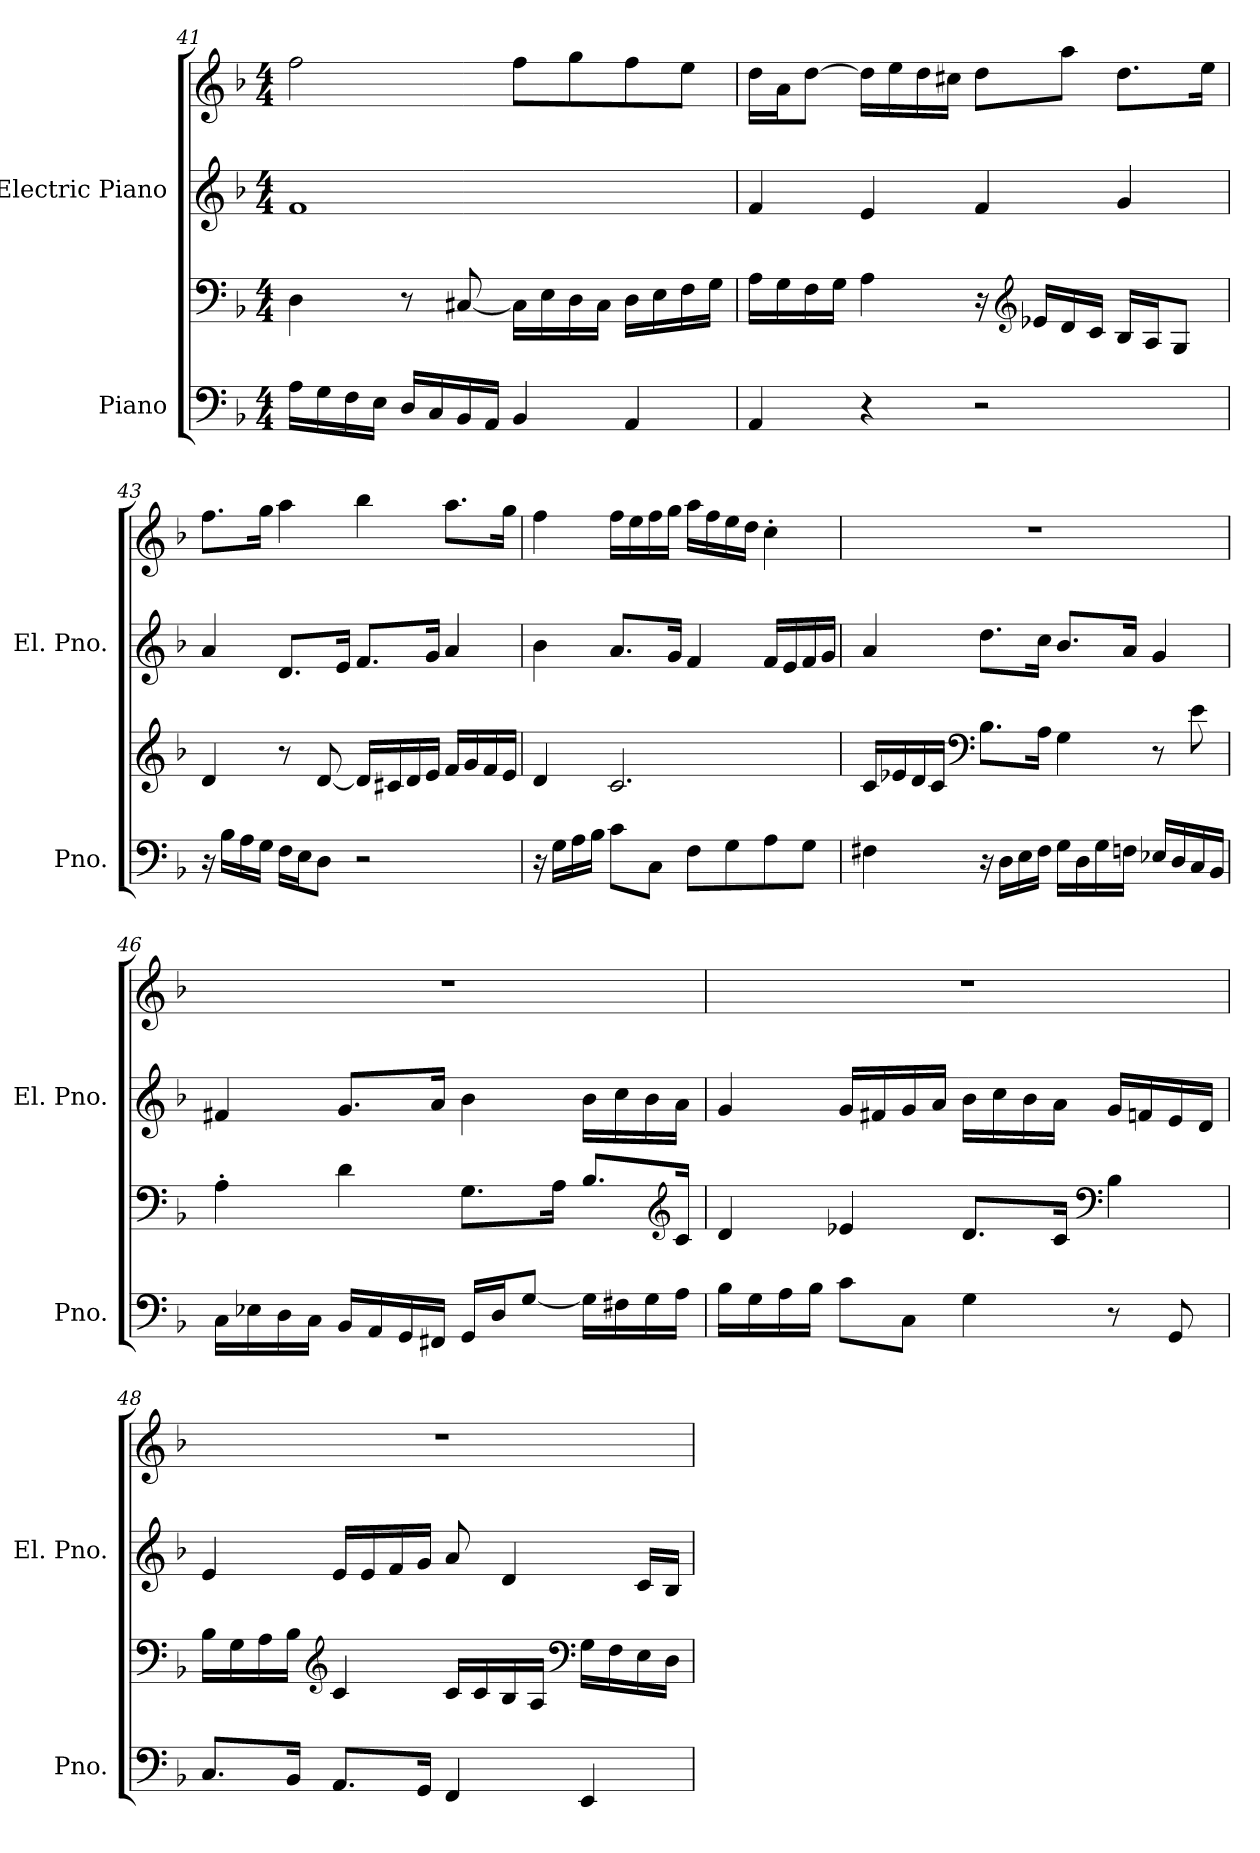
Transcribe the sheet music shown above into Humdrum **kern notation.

**kern	**kern	**kern	**kern
*part2	*part2	*part1	*part1
*staff4	*staff3	*staff2	*staff1
*I"Piano	*	*I"Electric Piano	*
*I'Pno.	*	*I'El. Pno.	*
*clefF4	*clefF4	*clefG2	*clefG2
*k[b-]	*k[b-]	*k[b-]	*k[b-]
*M4/4	*M4/4	*M4/4	*M4/4
=41	=41	=41	=41
16A\LL	4D\	1f	2ff\
16G\	.	.	.
16F\	.	.	.
16E\JJ	.	.	.
16D/LL	8r	.	.
16C/	.	.	.
16BB-/	[8C#X/	.	.
16AA/JJ	.	.	.
4BB-/	16C#\LL]	.	8ff\L
.	16E\	.	.
.	16D\	.	8gg\
.	16C#\JJ	.	.
4AA/	16D\LL	.	8ff\
.	16E\	.	.
.	16F\	.	8ee\J
.	16G\JJ	.	.
!!LO:LB:g=z
=42	=42	=42	=42
4AA/	16A\LL	4f/	16dd\LL
.	16G\	.	16a\J
.	16F\	.	[8dd\J
.	16G\JJ	.	.
4r	4A\	4e/	16dd\LL]
.	.	.	16ee\
.	.	.	16dd\
.	.	.	16cc#X\JJ
2r	16r	4f/	8dd\L
*	*clefG2	*	*
.	16e-X/LL	.	.
.	16d/	.	8aa\J
.	16c/JJ	.	.
.	16B-/LL	4g/	8.dd\L
.	16A/J	.	.
.	8G/J	.	.
.	.	.	16ee\Jk
=43	=43	=43	=43
16r	4d/	4a/	8.ff\L
16B-\LL	.	.	.
16A\	.	.	.
16G\JJ	.	.	16gg\Jk
16F\LL	8r	8.d/L	4aa\
16E\J	.	.	.
8D\J	[8d/	.	.
.	.	16e/Jk	.
2r	16d/LL]	8.f/L	4bb-\
.	16c#X/	.	.
.	16d/	.	.
.	16e/JJ	16g/Jk	.
.	16f/LL	4a/	8.aa\L
.	16g/	.	.
.	16f/	.	.
.	16e/JJ	.	16gg\Jk
!!LO:LB:g=z
=44	=44	=44	=44
16r	4d/	4b-\	4ff\
16G\LL	.	.	.
16A\	.	.	.
16B-\JJ	.	.	.
8c\L	2.c/	8.a/L	16ff\LL
.	.	.	16ee\
8C\J	.	.	16ff\
.	.	16g/Jk	16gg\JJ
8F\L	.	4f/	16aa\LL
.	.	.	16ff\
8G\	.	.	16ee\
.	.	.	16dd\JJ
8A\	.	16f/LL	4cc'\
.	.	16e/	.
8G\J	.	16f/	.
.	.	16g/JJ	.
=45	=45	=45	=45
4F#X\	16c/LL	4a/	1r
.	16e-X/	.	.
.	16d/	.	.
.	16c/JJ	.	.
*	*clefF4	*	*
16r	8.B-\L	8.dd\L	.
16D\LL	.	.	.
16E\	.	.	.
16F#\JJ	16A\Jk	16cc\Jk	.
16G\LL	4G\	8.b-/L	.
16D\	.	.	.
16G\	.	.	.
16Fn\JJ	.	16a/Jk	.
16E-X/LL	8r	4g/	.
16D/	.	.	.
16C/	8e-\	.	.
16BB-/JJ	.	.	.
!!LO:PB:g=z
=46	=46	=46	=46
16C\LL	4A'\	4f#X/	1r
16E-X\	.	.	.
16D\	.	.	.
16C\JJ	.	.	.
16BB-/LL	4d\	8.g/L	.
16AA/	.	.	.
16GG/	.	.	.
16FF#X/JJ	.	16a/Jk	.
16GG/LL	8.G\L	4b-\	.
16D/J	.	.	.
[8G/J	.	.	.
.	16A\Jk	.	.
16G\LL]	8.B-/L	16b-\LL	.
16F#X\	.	16cc\	.
16G\	.	16b-\	.
*	*clefG2	*	*
16A\JJ	16c/Jk	16a\JJ	.
=47	=47	=47	=47
16B-\LL	4d/	4g/	1r
16G\	.	.	.
16A\	.	.	.
16B-\JJ	.	.	.
8c\L	4e-X/	16g/LL	.
.	.	16f#X/	.
8C\J	.	16g/	.
.	.	16a/JJ	.
4G\	8.d/L	16b-\LL	.
.	.	16cc\	.
.	.	16b-\	.
.	16c/Jk	16a\JJ	.
*	*clefF4	*	*
8r	4B-\	16g/LL	.
.	.	16fn/	.
8GG/	.	16e/	.
.	.	16d/JJ	.
!!LO:LB:g=z
=48	=48	=48	=48
8.C/L	16B-\LL	4e/	1r
.	16G\	.	.
.	16A\	.	.
16BB-/Jk	16B-\JJ	.	.
*	*clefG2	*	*
8.AA/L	4c/	16e/LL	.
.	.	16e/	.
.	.	16f/	.
16GG/Jk	.	16g/JJ	.
4FF/	16c/LL	8a/	.
.	16c/	.	.
.	16B-/	4d/	.
.	16A/JJ	.	.
*	*clefF4	*	*
4EE/	16G\LL	.	.
.	16F\	.	.
.	16E\	16c/LL	.
.	16D\JJ	16B-/JJ	.
=	=	=	=
*-	*-	*-	*-
